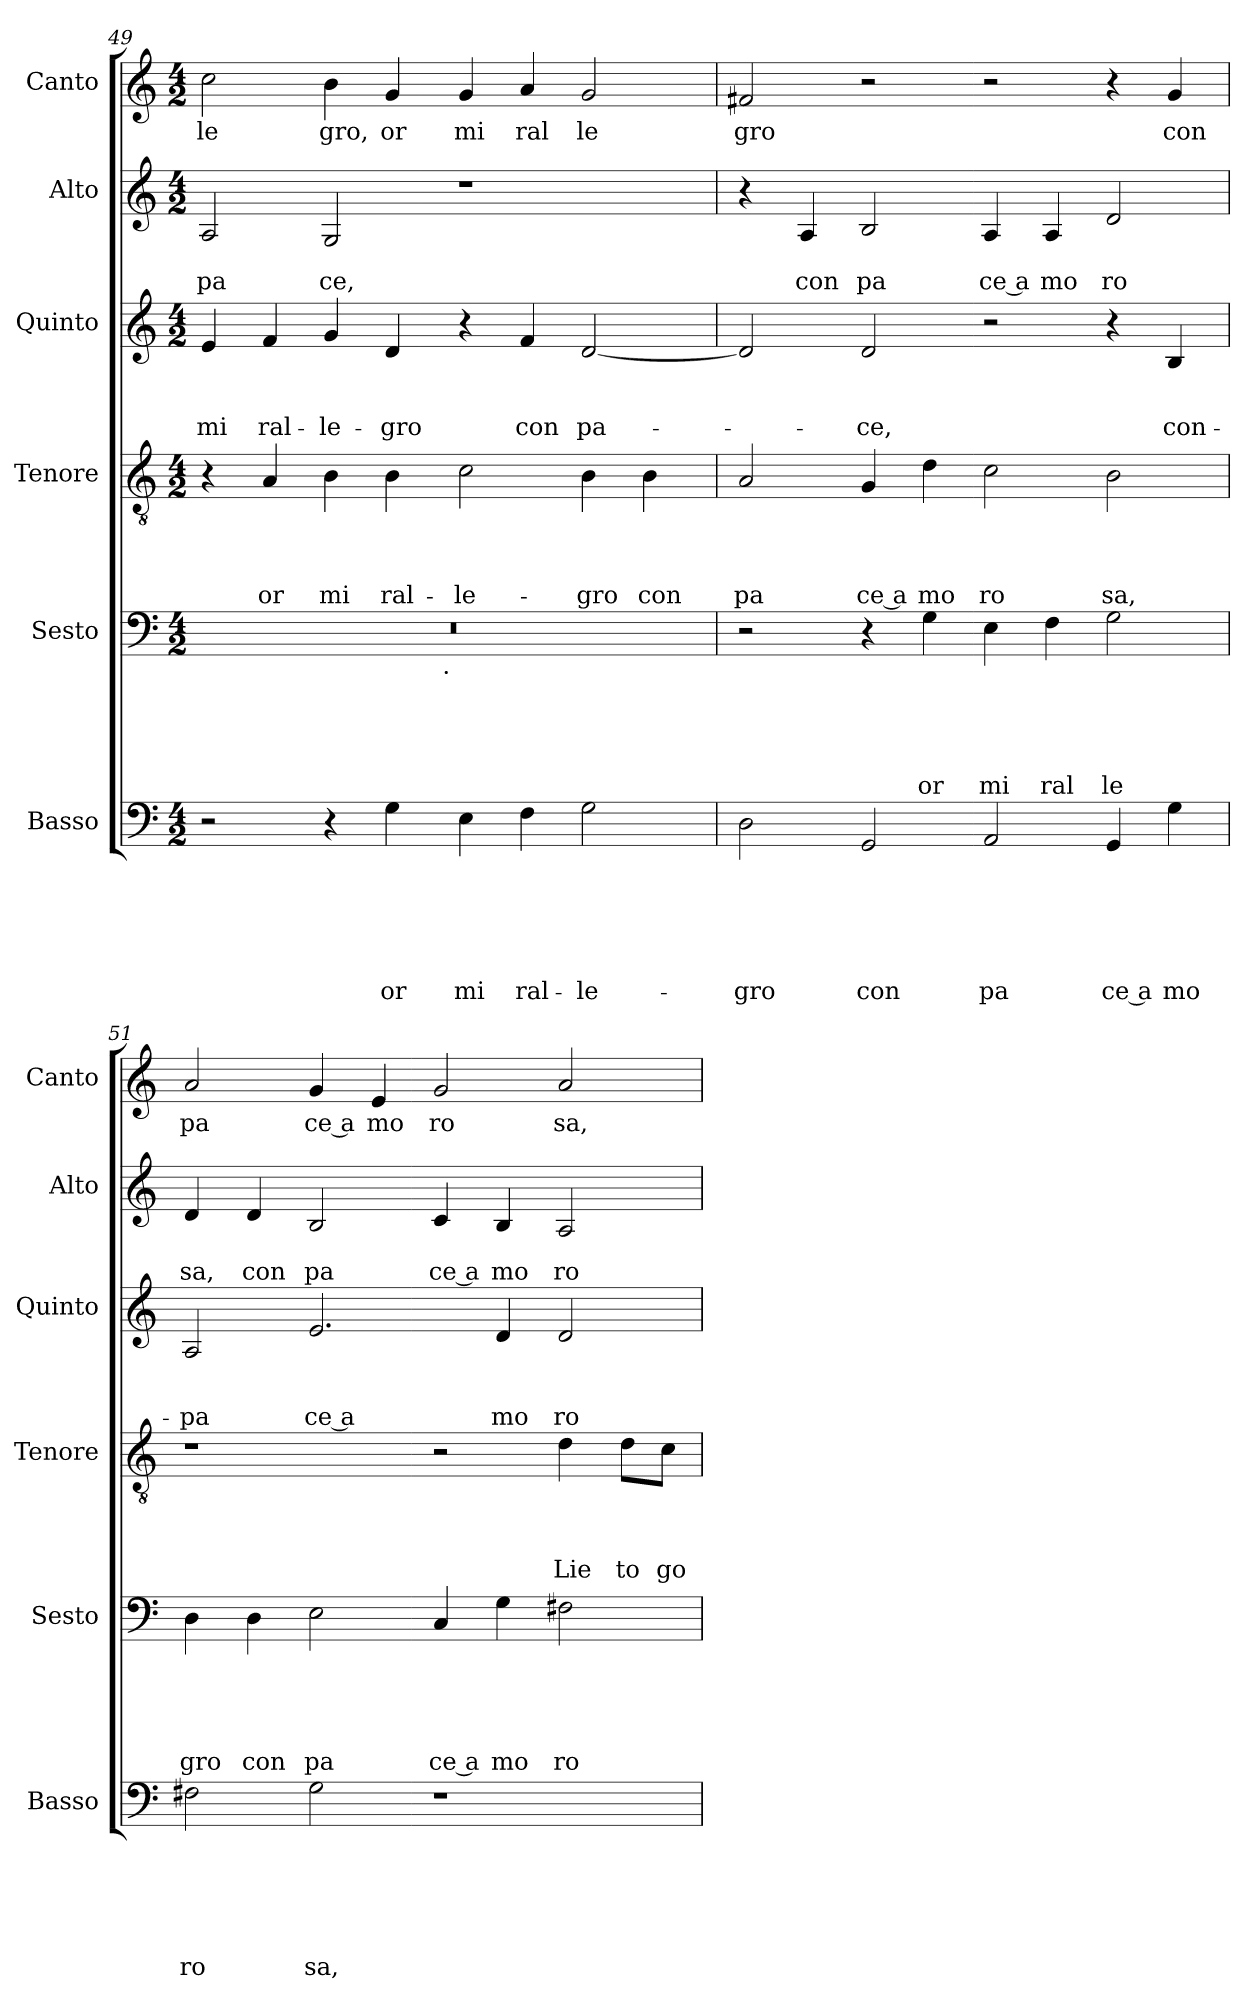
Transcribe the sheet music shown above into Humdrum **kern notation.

**kern	**text	**text	**text	**text	**text	**text	**kern	**text	**text	**text	**text	**text	**kern	**text	**text	**text	**text	**kern	**text	**text	**text	**kern	**text	**text	**kern	**text
*part6	*part6	*part6	*part6	*part6	*part6	*part6	*part5	*part5	*part5	*part5	*part5	*part5	*part4	*part4	*part4	*part4	*part4	*part3	*part3	*part3	*part3	*part2	*part2	*part2	*part1	*part1
*staff6	*staff6	*staff6	*staff6	*staff6	*staff6	*staff6	*staff5	*staff5	*staff5	*staff5	*staff5	*staff5	*staff4	*staff4	*staff4	*staff4	*staff4	*staff3	*staff3	*staff3	*staff3	*staff2	*staff2	*staff2	*staff1	*staff1
*I"Basso	*	*	*	*	*	*	*I"Sesto	*	*	*	*	*	*I"Tenore	*	*	*	*	*I"Quinto	*	*	*	*I"Alto	*	*	*I"Canto	*
*I'Basso	*	*	*	*	*	*	*I'Sesto	*	*	*	*	*	*I'Tenore	*	*	*	*	*I'Quinto	*	*	*	*I'Alto	*	*	*I'Canto	*
*clefF4	*	*	*	*	*	*	*clefF4	*	*	*	*	*	*clefGv2	*	*	*	*	*clefG2	*	*	*	*clefG2	*	*	*clefG2	*
*k[]	*	*	*	*	*	*	*k[]	*	*	*	*	*	*k[]	*	*	*	*	*k[]	*	*	*	*k[]	*	*	*k[]	*
*C:	*	*	*	*	*	*	*C:	*	*	*	*	*	*C:	*	*	*	*	*C:	*	*	*	*C:	*	*	*C:	*
*M4/2	*	*	*	*	*	*	*M4/2	*	*	*	*	*	*M4/2	*	*	*	*	*M4/2	*	*	*	*M4/2	*	*	*M4/2	*
=49	=49	=49	=49	=49	=49	=49	=49	=49	=49	=49	=49	=49	=49	=49	=49	=49	=49	=49	=49	=49	=49	=49	=49	=49	=49	=49
!	!	!	!	!	!	!	!	!	!	!	!	!	!	!	!	!	!	!	!	!	!LO:LY:b	!	!	!LO:LY:b	!	!LO:LY:b
*	*	*	*	*	*	*	*^	*	*	*	*	*	*	*	*	*	*	*	*	*	*	*	*	*	*	*
2r	.	.	.	.	.	.	0r	2ryy	.	.	.	.	.	4r	.	.	.	.	4e/	.	.	mi	2A/	.	pa	2cc\	le
!	!	!	!	!	!	!	!	!	!	!	!	!	!	!	!	!	!	!LO:LY:b	!	!	!	!LO:LY:b	!	!	!	!	!
.	.	.	.	.	.	.	.	.	.	.	.	.	.	4A/	.	.	.	or	4f/	.	.	ral-	.	.	.	.	.
!	!	!	!	!	!	!	!	!	!	!	!	!	!	!	!	!	!	!LO:LY:b	!	!	!	!LO:LY:b	!	!	!LO:LY:b	!	!LO:LY:b
4r	.	.	.	.	.	.	.	4...ryy	.	.	.	.	.	4B\	.	.	.	mi	4g/	.	.	-le-	2G/	.	ce,	4b\	gro,
!	!	!	!	!	!	!LO:LY:b	!	!	!	!	!	!	!	!	!	!	!	!LO:LY:b	!	!	!	!LO:LY:b	!	!	!	!	!LO:LY:b
4G\	.	.	.	.	.	or	.	.	.	.	.	.	.	4B\	.	.	.	ral-	4d/	.	.	-gro	.	.	.	4g/	or
!	!	!	!	!	!	!	!	!LO:TX:b:t=.	!	!	!	!	!	!	!	!	!	!	!	!	!	!	!	!	!	!	!
.	.	.	.	.	.	.	.	1ryy	.	.	.	.	.	.	.	.	.	.	.	.	.	.	.	.	.	.	.
!	!	!	!	!	!	!LO:LY:b	!	!	!	!	!	!	!	!	!	!	!	!LO:LY:b	!	!	!	!	!	!	!	!	!LO:LY:b
4E\	.	.	.	.	.	mi	.	.	.	.	.	.	.	2c\	.	.	.	-le-	4r	.	.	.	1r	.	.	4g/	mi
!	!	!	!	!	!	!LO:LY:b	!	!	!	!	!	!	!	!	!	!	!	!	!	!	!	!LO:LY:b	!	!	!	!	!LO:LY:b
4F\	.	.	.	.	.	ral-	.	.	.	.	.	.	.	.	.	.	.	.	4f/	.	.	con	.	.	.	4a/	ral
!	!	!	!	!	!	!LO:LY:b	!	!	!	!	!	!	!	!	!	!	!	!LO:LY:b	!	!	!	!LO:LY:b	!	!	!	!	!LO:LY:b
2G\	.	.	.	.	.	-le-	.	.	.	.	.	.	.	4B\	.	.	.	-gro	[>2d/	.	.	pa-	.	.	.	2g/	le
!	!	!	!	!	!	!	!	!	!	!	!	!	!	!	!	!	!	!LO:LY:b	!	!	!	!	!	!	!	!	!
.	.	.	.	.	.	.	.	.	.	.	.	.	.	4B\	.	.	.	con	.	.	.	.	.	.	.	.	.
.	.	.	.	.	.	.	.	32ryy	.	.	.	.	.	.	.	.	.	.	.	.	.	.	.	.	.	.	.
!!LO:PB:g=z
=50	=50	=50	=50	=50	=50	=50	=50	=50	=50	=50	=50	=50	=50	=50	=50	=50	=50	=50	=50	=50	=50	=50	=50	=50	=50	=50	=50
!	!	!	!	!	!	!LO:LY:b	!	!	!	!	!	!	!	!	!	!	!	!LO:LY:b	!	!	!	!	!	!	!	!	!LO:LY:b
*	*	*	*	*	*	*	*v	*v	*	*	*	*	*	*	*	*	*	*	*	*	*	*	*	*	*	*	*
2D\	.	.	.	.	.	-gro	2r	.	.	.	.	.	2A/	.	.	.	pa	2d/]	.	.	.	4r	.	.	2f#X/	gro
!	!	!	!	!	!	!	!	!	!	!	!	!	!	!	!	!	!	!	!	!	!	!	!	!LO:LY:b	!	!
.	.	.	.	.	.	.	.	.	.	.	.	.	.	.	.	.	.	.	.	.	.	4A/	.	con	.	.
!	!	!	!	!	!	!LO:LY:b	!	!	!	!	!	!	!	!	!	!	!LO:LY:b:rj	!	!	!	!LO:LY:b	!	!	!LO:LY:b	!	!
2GG/	.	.	.	.	.	con	4r	.	.	.	.	.	4G/	.	.	.	ce a	2d/	.	.	-ce,	2B/	.	pa	2r	.
!	!	!	!	!	!	!	!	!	!	!	!	!LO:LY:b	!	!	!	!	!LO:LY:b	!	!	!	!	!	!	!	!	!
.	.	.	.	.	.	.	4G\	.	.	.	.	or	4d\	.	.	.	mo	.	.	.	.	.	.	.	.	.
!	!	!	!	!	!	!LO:LY:b	!	!	!	!	!	!LO:LY:b	!	!	!	!	!LO:LY:b	!	!	!	!	!	!	!LO:LY:b:rj	!	!
2AA/	.	.	.	.	.	pa	4E\	.	.	.	.	mi	2c\	.	.	.	ro	2r	.	.	.	4A/	.	ce a	2r	.
!	!	!	!	!	!	!	!	!	!	!	!	!LO:LY:b	!	!	!	!	!	!	!	!	!	!	!	!LO:LY:b	!	!
.	.	.	.	.	.	.	4F\	.	.	.	.	ral	.	.	.	.	.	.	.	.	.	4A/	.	mo	.	.
!	!	!	!	!	!	!LO:LY:b:rj	!	!	!	!	!	!LO:LY:b	!	!	!	!	!LO:LY:b	!	!	!	!	!	!	!LO:LY:b	!	!
4GG/	.	.	.	.	.	ce a	2G\	.	.	.	.	le	2B\	.	.	.	sa,	4r	.	.	.	2d/	.	ro	4r	.
!	!	!	!	!	!	!LO:LY:b	!	!	!	!	!	!	!	!	!	!	!	!	!	!	!LO:LY:b	!	!	!	!	!LO:LY:b
4G\	.	.	.	.	.	mo	.	.	.	.	.	.	.	.	.	.	.	4B/	.	.	con-	.	.	.	4g/	con
=51	=51	=51	=51	=51	=51	=51	=51	=51	=51	=51	=51	=51	=51	=51	=51	=51	=51	=51	=51	=51	=51	=51	=51	=51	=51	=51
!	!	!	!	!	!	!LO:LY:b	!	!	!	!	!	!LO:LY:b	!	!	!	!	!	!	!	!	!LO:LY:b	!	!	!LO:LY:b	!	!LO:LY:b
2F#X\	.	.	.	.	.	ro	4D\	.	.	.	.	gro	1r	.	.	.	.	2A/	.	.	-pa	4d/	.	sa,	2a/	pa
!	!	!	!	!	!	!	!	!	!	!	!	!LO:LY:b	!	!	!	!	!	!	!	!	!	!	!	!LO:LY:b	!	!
.	.	.	.	.	.	.	4D\	.	.	.	.	con	.	.	.	.	.	.	.	.	.	4d/	.	con	.	.
!	!	!	!	!	!	!LO:LY:b	!	!	!	!	!	!LO:LY:b	!	!	!	!	!	!	!	!	!LO:LY:b:rj	!	!	!LO:LY:b	!	!LO:LY:b:rj
2G\	.	.	.	.	.	sa,	2E\	.	.	.	.	pa	.	.	.	.	.	2.e/	.	.	ce a	2B/	.	pa	4g/	ce a
!	!	!	!	!	!	!	!	!	!	!	!	!	!	!	!	!	!	!	!	!	!	!	!	!	!	!LO:LY:b
.	.	.	.	.	.	.	.	.	.	.	.	.	.	.	.	.	.	.	.	.	.	.	.	.	4e/	mo
!	!	!	!	!	!	!	!	!	!	!	!	!LO:LY:b:rj	!	!	!	!	!	!	!	!	!	!	!	!LO:LY:b:rj	!	!LO:LY:b
1r	.	.	.	.	.	.	4C/	.	.	.	.	ce a	2r	.	.	.	.	.	.	.	.	4c/	.	ce a	2g/	ro
!	!	!	!	!	!	!	!	!	!	!	!	!LO:LY:b	!	!	!	!	!	!	!	!	!LO:LY:b	!	!	!LO:LY:b	!	!
.	.	.	.	.	.	.	4G\	.	.	.	.	mo	.	.	.	.	.	4d/	.	.	mo	4B/	.	mo	.	.
!	!	!	!	!	!	!	!	!	!	!	!	!LO:LY:b	!	!	!	!	!LO:LY:b	!	!	!	!LO:LY:b	!	!	!LO:LY:b	!	!LO:LY:b
.	.	.	.	.	.	.	2F#X\	.	.	.	.	ro	4d\	.	.	.	Lie	2d/	.	.	ro	2A/	.	ro	2a/	sa,
!	!	!	!	!	!	!	!	!	!	!	!	!	!	!	!	!	!LO:LY:b	!	!	!	!	!	!	!	!	!
.	.	.	.	.	.	.	.	.	.	.	.	.	8d\L	.	.	.	to	.	.	.	.	.	.	.	.	.
!	!	!	!	!	!	!	!	!	!	!	!	!	!	!	!	!	!LO:LY:b	!	!	!	!	!	!	!	!	!
.	.	.	.	.	.	.	.	.	.	.	.	.	8c\J	.	.	.	go	.	.	.	.	.	.	.	.	.
=	=	=	=	=	=	=	=	=	=	=	=	=	=	=	=	=	=	=	=	=	=	=	=	=	=	=
*-	*-	*-	*-	*-	*-	*-	*-	*-	*-	*-	*-	*-	*-	*-	*-	*-	*-	*-	*-	*-	*-	*-	*-	*-	*-	*-
